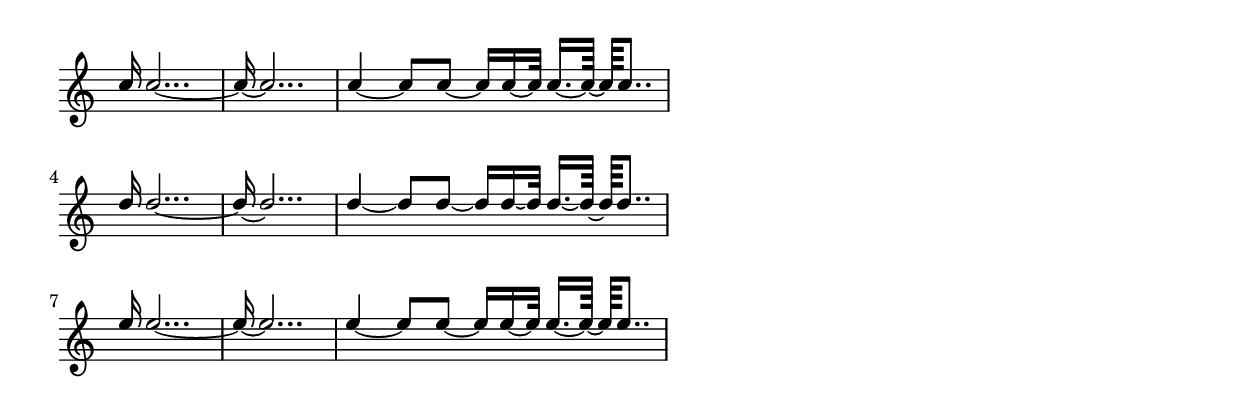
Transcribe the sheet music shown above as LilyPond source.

\header
{
  texidoc = "Formatting for isolated ties.

@itemize @bullet
@item short ties are in spaces
@item long ties cross staff lines
@item ties avoid flags of left stems.
@item ties avoid dots of left notes.

@item short ties are vertically centered in the space, as well those
that otherwise don't fit in a space

@item extremely short ties are put over the noteheads, instead of between.
 
@end itemize
"

}
\layout {
  indent = #0.0
  ragged-right = ##t
}

\version "2.19.2"

frag =
\relative c'' {
  c16 c2...~ 16 ~ 2... |
  c4~8 c8~16 c16~32 c16.~[ c64]~ 64[ c8..] |
}


\new Staff \with {
  \remove "Time_signature_engraver"
} {
  \stemUp

  \frag \break
  \transpose c d \frag\break
  \transpose c e \frag
  
}
